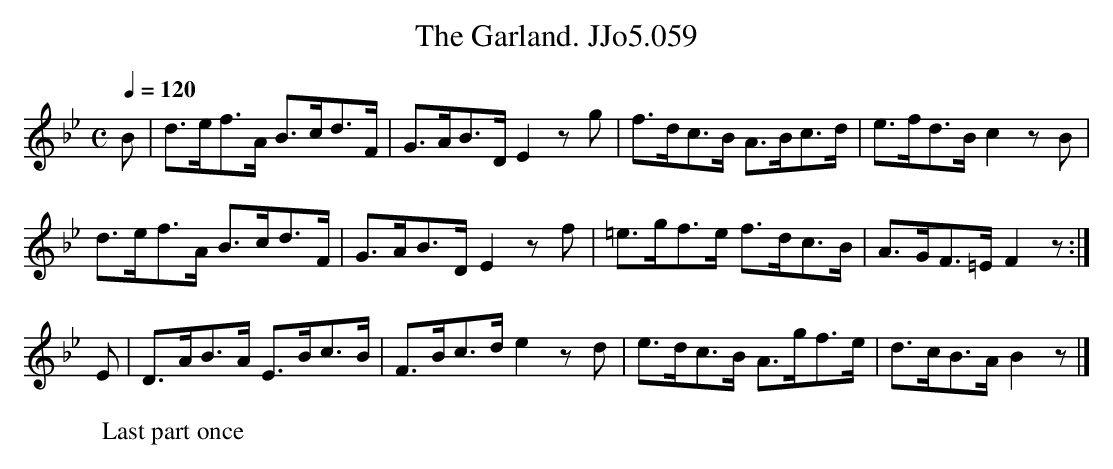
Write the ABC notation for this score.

X:1
T:Garland. JJo5.059, The
M:C
L:1/8
Q:1/4=120
K:Bb
B | d>ef>A B>cd>F | G>AB>D E2zg | f>dc>B A>Bc>d | e>fd>B c2zB |
d>ef>A B>cd>F | G>AB>D E2zf | =e>gf>e f>dc>B | A>GF>=E F2z :|
E | D>AB>A E>Bc>B | F>Bc>d e2zd | e>dc>B A>gf>e | d>cB>A B2z |]
W:Last part once
